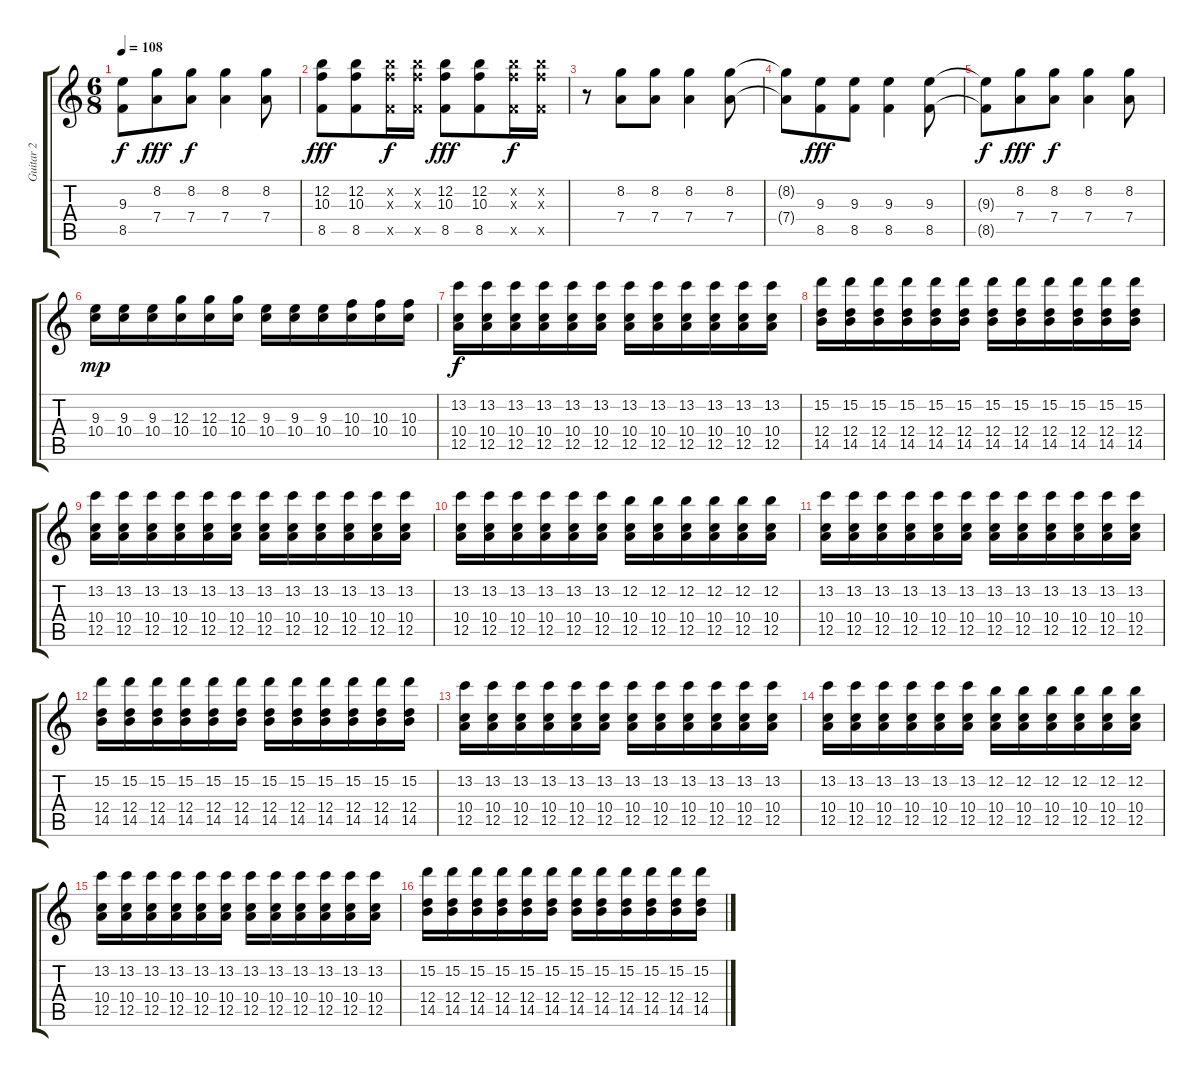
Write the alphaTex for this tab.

\track ("Guitar 2" "Guitar 2") {instrument electricguitarjazz}
\staff {score tabs}
\tuning (E4 B3 G3 D3 A2 E2) {hide}
\ts (6 8)
\tempo 108
\clef g2
\ks c
(9.3{t} 8.5{t}).8{dy f} (8.2 7.4).8{dy fff volume 5} (8.2 7.4).8{dy f} (8.2 7.4).4 (8.2 7.4).8 |
(12.2 10.3 8.5).8{dy fff volume 7} (12.2 10.3 8.5).8 (12.2{x} 10.3{x} 8.5{x}).16{dy f} (12.2{x} 10.3{x} 8.5{x}).16 (12.2 10.3 8.5).8{dy fff} (12.2 10.3 8.5).8 (12.2{x} 10.3{x} 8.5{x}).16{dy f} (12.2{x} 10.3{x} 8.5{x}).16 |
r.8{volume 5 instrument distortionguitar} (8.2 7.4).8 (8.2 7.4).8 (8.2 7.4).4 (8.2 7.4).8 |
(8.2{t} 7.4{t}).8 (9.3 8.5).8{dy fff volume 7} (9.3 8.5).8 (9.3 8.5).4 (9.3 8.5).8 |
(9.3{t} 8.5{t}).8{dy f} (8.2 7.4).8{dy fff volume 5} (8.2 7.4).8{dy f} (8.2 7.4).4 (8.2 7.4).8 |
(9.3 10.4).16{dy mp volume 10} (9.3 10.4).16 (9.3 10.4).16 (12.3 10.4).16 (12.3 10.4).16 (12.3 10.4).16 (9.3 10.4).16 (9.3 10.4).16 (9.3 10.4).16 (10.3 10.4).16 (10.3 10.4).16 (10.3 10.4).16 |
(13.2 10.4 12.5).16{dy f volume 9 instrument distortionguitar} (13.2 10.4 12.5).16 (13.2 10.4 12.5).16 (13.2 10.4 12.5).16 (13.2 10.4 12.5).16 (13.2 10.4 12.5).16 (13.2 10.4 12.5).16 (13.2 10.4 12.5).16 (13.2 10.4 12.5).16 (13.2 10.4 12.5).16 (13.2 10.4 12.5).16 (13.2 10.4 12.5).16 |
(15.2 12.4 14.5).16 (15.2 12.4 14.5).16 (15.2 12.4 14.5).16 (15.2 12.4 14.5).16 (15.2 12.4 14.5).16 (15.2 12.4 14.5).16 (15.2 12.4 14.5).16 (15.2 12.4 14.5).16 (15.2 12.4 14.5).16 (15.2 12.4 14.5).16 (15.2 12.4 14.5).16 (15.2 12.4 14.5).16 |
(13.2 10.4 12.5).16{volume 9 instrument distortionguitar} (13.2 10.4 12.5).16 (13.2 10.4 12.5).16 (13.2 10.4 12.5).16 (13.2 10.4 12.5).16 (13.2 10.4 12.5).16 (13.2 10.4 12.5).16 (13.2 10.4 12.5).16 (13.2 10.4 12.5).16 (13.2 10.4 12.5).16 (13.2 10.4 12.5).16 (13.2 10.4 12.5).16 |
(13.2 10.4 12.5).16{volume 9 instrument distortionguitar} (13.2 10.4 12.5).16 (13.2 10.4 12.5).16 (13.2 10.4 12.5).16 (13.2 10.4 12.5).16 (13.2 10.4 12.5).16 (12.2 10.4 12.5).16 (12.2 10.4 12.5).16 (12.2 10.4 12.5).16 (12.2 10.4 12.5).16 (12.2 10.4 12.5).16 (12.2 10.4 12.5).16 |
(13.2 10.4 12.5).16{volume 9 instrument distortionguitar} (13.2 10.4 12.5).16 (13.2 10.4 12.5).16 (13.2 10.4 12.5).16 (13.2 10.4 12.5).16 (13.2 10.4 12.5).16 (13.2 10.4 12.5).16 (13.2 10.4 12.5).16 (13.2 10.4 12.5).16 (13.2 10.4 12.5).16 (13.2 10.4 12.5).16 (13.2 10.4 12.5).16 |
(15.2 12.4 14.5).16 (15.2 12.4 14.5).16 (15.2 12.4 14.5).16 (15.2 12.4 14.5).16 (15.2 12.4 14.5).16 (15.2 12.4 14.5).16 (15.2 12.4 14.5).16 (15.2 12.4 14.5).16 (15.2 12.4 14.5).16 (15.2 12.4 14.5).16 (15.2 12.4 14.5).16 (15.2 12.4 14.5).16 |
(13.2 10.4 12.5).16{volume 9 instrument distortionguitar} (13.2 10.4 12.5).16 (13.2 10.4 12.5).16 (13.2 10.4 12.5).16 (13.2 10.4 12.5).16 (13.2 10.4 12.5).16 (13.2 10.4 12.5).16 (13.2 10.4 12.5).16 (13.2 10.4 12.5).16 (13.2 10.4 12.5).16 (13.2 10.4 12.5).16 (13.2 10.4 12.5).16 |
(13.2 10.4 12.5).16{volume 9 instrument distortionguitar} (13.2 10.4 12.5).16 (13.2 10.4 12.5).16 (13.2 10.4 12.5).16 (13.2 10.4 12.5).16 (13.2 10.4 12.5).16 (12.2 10.4 12.5).16 (12.2 10.4 12.5).16 (12.2 10.4 12.5).16 (12.2 10.4 12.5).16 (12.2 10.4 12.5).16 (12.2 10.4 12.5).16 |
(13.2 10.4 12.5).16{volume 9 instrument distortionguitar} (13.2 10.4 12.5).16 (13.2 10.4 12.5).16 (13.2 10.4 12.5).16 (13.2 10.4 12.5).16 (13.2 10.4 12.5).16 (13.2 10.4 12.5).16 (13.2 10.4 12.5).16 (13.2 10.4 12.5).16 (13.2 10.4 12.5).16 (13.2 10.4 12.5).16 (13.2 10.4 12.5).16 |
(15.2 12.4 14.5).16 (15.2 12.4 14.5).16 (15.2 12.4 14.5).16 (15.2 12.4 14.5).16 (15.2 12.4 14.5).16 (15.2 12.4 14.5).16 (15.2 12.4 14.5).16 (15.2 12.4 14.5).16 (15.2 12.4 14.5).16 (15.2 12.4 14.5).16 (15.2 12.4 14.5).16 (15.2 12.4 14.5).16
